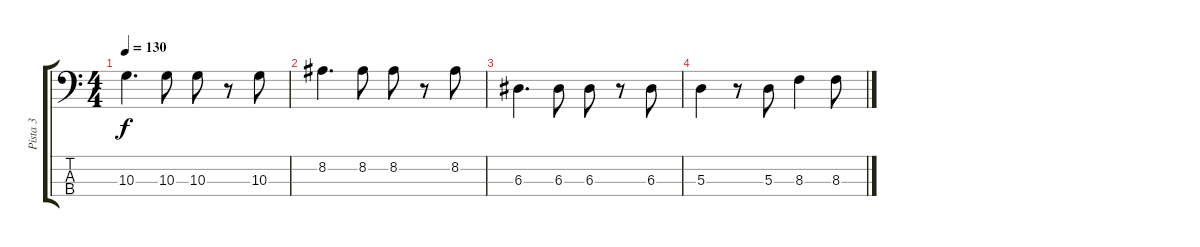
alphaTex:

\track ("Pista 3" "Pista 3") {instrument electricbassfinger}
\staff {score tabs}
\tuning (G2 D2 A1 E1) {hide}
\ts (4 4)
\tempo 130
\clef f4
\ks c
10.3.4{d dy f} 10.3.8 10.3.8 r.8 10.3.8 |
8.2.4{d} 8.2.8 8.2.8 r.8 8.2.8 |
6.3.4{d} 6.3.8 6.3.8 r.8 6.3.8 |
5.3.4 r.8 5.3.8 8.3.4 8.3.8
